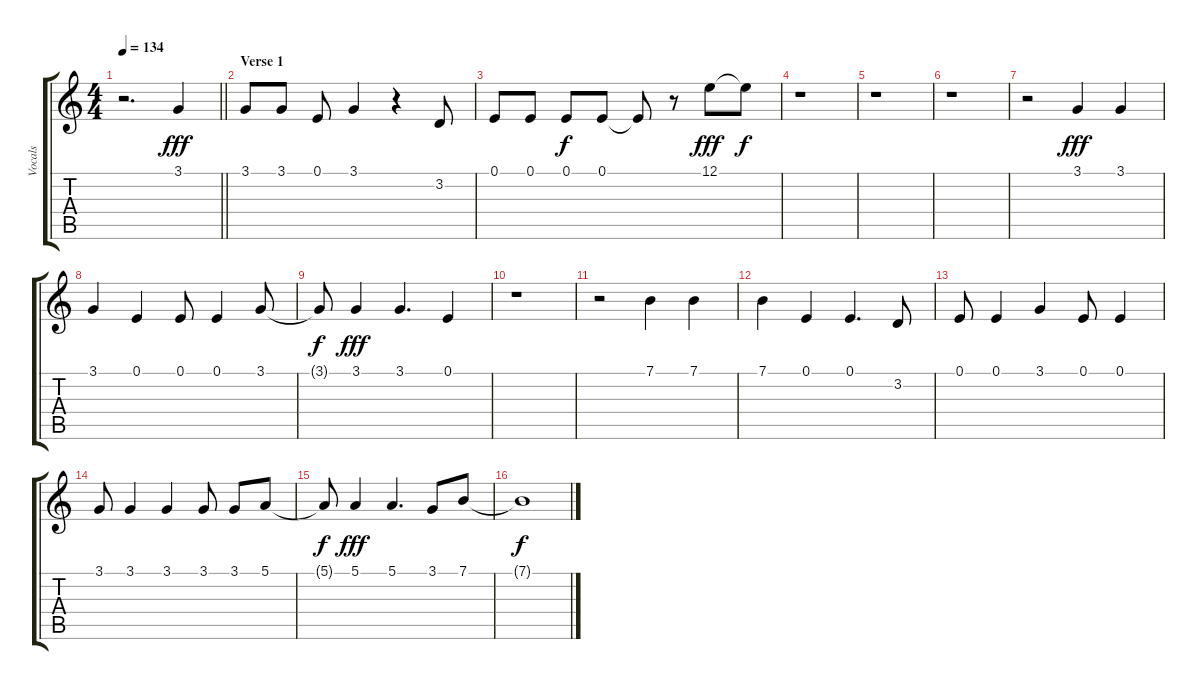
\track ("Vocals" "Vocals") {instrument harmonica}
\staff {score tabs}
\tuning (E4 B3 G3 D3 A2 E2) {hide}
\ts (4 4)
\tempo 134
\clef g2
\barLineRight lightlight
\ks c
r.2{d dy fff} 3.1.4 |
\section ("" "Verse 1")
3.1.8 3.1.8 0.1.8 3.1.4 r.4 3.2.8 |
0.1.8 0.1.8 0.1.8{dy f} 0.1.8 0.1{t}.8 r.8 12.1.8{dy fff} 12.1{t}.8{dy f} |
r.1 |
r.1 |
r.1 |
r.2 3.1.4{dy fff} 3.1.4 |
3.1.4 0.1.4 0.1.8 0.1.4 3.1.8 |
3.1{t}.8{dy f} 3.1.4{dy fff} 3.1.4{d} 0.1.4 |
r.1 |
r.2 7.1.4 7.1.4 |
7.1.4 0.1.4 0.1.4{d} 3.2.8 |
0.1.8 0.1.4 3.1.4 0.1.8 0.1.4 |
3.1.8 3.1.4 3.1.4 3.1.8 3.1.8 5.1.8 |
5.1{t}.8{dy f} 5.1.4{dy fff} 5.1.4{d} 3.1.8 7.1.8 |
7.1{t}.1{dy f}
